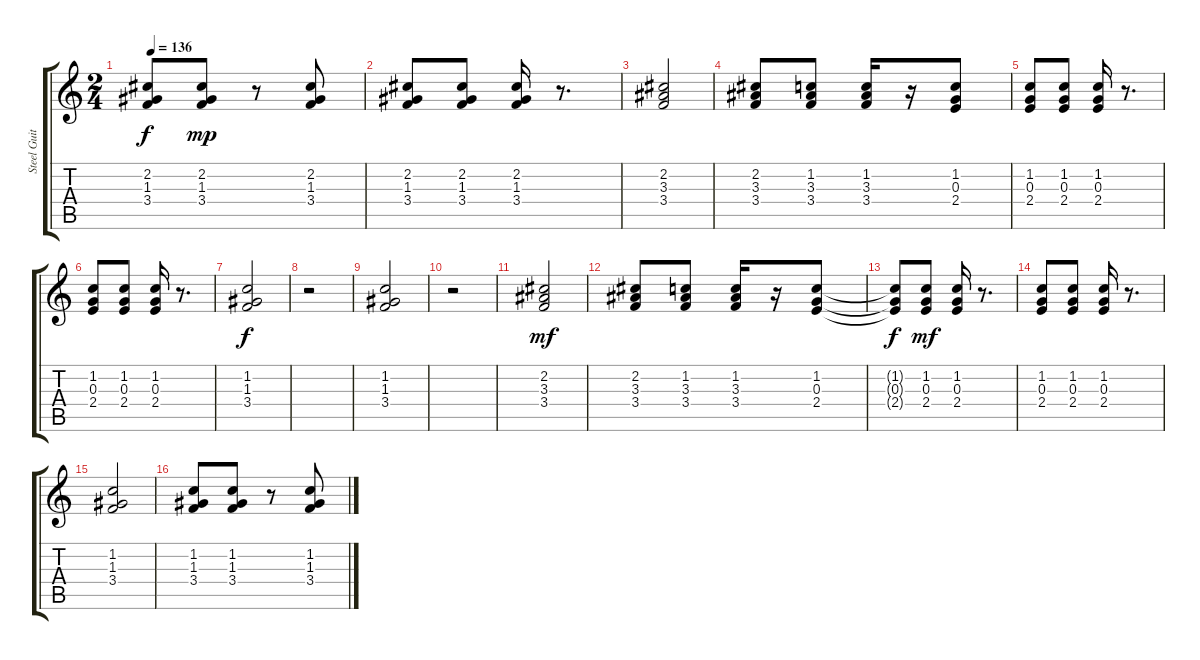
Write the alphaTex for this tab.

\track ("Steel Guitar" "Steel Guit") {instrument acousticguitarsteel}
\staff {score tabs}
\tuning (E4 B3 G3 D3 A2 E2) {hide}
\ts (2 4)
\tempo 136
\clef g2
\ks c
(2.2{t} 1.3{t} 3.4{t}).8{dy f} (2.2 1.3 3.4).8{dy mp} r.8 (2.2 1.3 3.4).8 |
(2.2 1.3 3.4).8 (2.2 1.3 3.4).8 (2.2 1.3 3.4).16 r.8{d} |
(2.2 3.3 3.4).2 |
(2.2 3.3 3.4).8 (1.2 3.3 3.4).8 (1.2 3.3 3.4).16 r.16 (1.2 0.3 2.4).8 |
(1.2 0.3 2.4).8 (1.2 0.3 2.4).8 (1.2 0.3 2.4).16 r.8{d} |
(1.2 0.3 2.4).8 (1.2 0.3 2.4).8 (1.2 0.3 2.4).16 r.8{d} |
(1.2 1.3 3.4).2{dy f} |
r.2 |
(1.2 1.3 3.4).2 |
r.2 |
(2.2 3.3 3.4).2{dy mf} |
(2.2 3.3 3.4).8 (1.2 3.3 3.4).8 (1.2 3.3 3.4).16 r.16 (1.2 0.3 2.4).8 |
(1.2{t} 0.3{t} 2.4{t}).8{dy f} (1.2 0.3 2.4).8{dy mf} (1.2 0.3 2.4).16 r.8{d} |
(1.2 0.3 2.4).8 (1.2 0.3 2.4).8 (1.2 0.3 2.4).16 r.8{d} |
(1.2 1.3 3.4).2 |
(1.2 1.3 3.4).8 (1.2 1.3 3.4).8 r.8 (1.2 1.3 3.4).8
